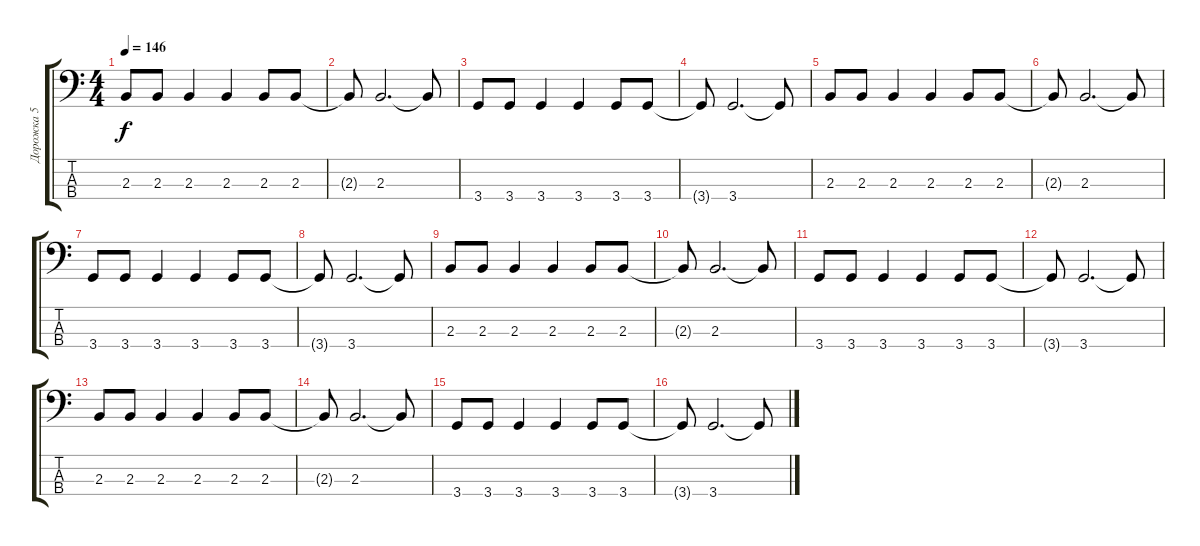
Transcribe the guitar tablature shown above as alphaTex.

\track ("Дорожка 5" "Дорожка 5") {instrument electricbassfinger}
\staff {score tabs}
\tuning (G2 D2 A1 E1) {hide}
\ts (4 4)
\tempo 146
\clef f4
\ks c
2.3.8{dy f} 2.3.8 2.3.4 2.3.4 2.3.8 2.3.8 |
2.3{t}.8 2.3.2{d} 2.3{t}.8 |
3.4.8 3.4.8 3.4.4 3.4.4 3.4.8 3.4.8 |
3.4{t}.8 3.4.2{d} 3.4{t}.8 |
2.3.8 2.3.8 2.3.4 2.3.4 2.3.8 2.3.8 |
2.3{t}.8 2.3.2{d} 2.3{t}.8 |
3.4.8 3.4.8 3.4.4 3.4.4 3.4.8 3.4.8 |
3.4{t}.8 3.4.2{d} 3.4{t}.8 |
2.3.8 2.3.8 2.3.4 2.3.4 2.3.8 2.3.8 |
2.3{t}.8 2.3.2{d} 2.3{t}.8 |
3.4.8 3.4.8 3.4.4 3.4.4 3.4.8 3.4.8 |
3.4{t}.8 3.4.2{d} 3.4{t}.8 |
2.3.8 2.3.8 2.3.4 2.3.4 2.3.8 2.3.8 |
2.3{t}.8 2.3.2{d} 2.3{t}.8 |
3.4.8 3.4.8 3.4.4 3.4.4 3.4.8 3.4.8 |
3.4{t}.8 3.4.2{d} 3.4{t}.8
